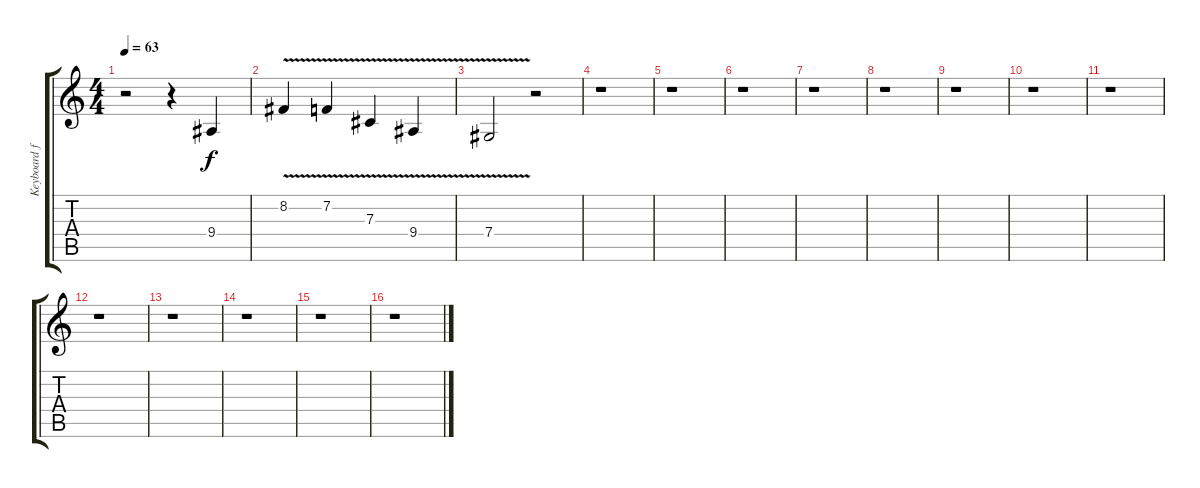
\track ("Keyboard fill" "Keyboard f") {instrument synthvoice}
\staff {score tabs}
\tuning (Eb4 Bb3 Gb3 Db3 Ab2 Eb2) {hide}
\ts (4 4)
\tempo 63
\clef g2
\ks c
r.2{dy f} r.4 9.4.4 |
8.2{v}.4 7.2{v}.4 7.3{v}.4 9.4{v}.4 |
7.4{v}.2 r.2 |
r.1 |
r.1 |
r.1 |
r.1 |
r.1 |
r.1 |
r.1 |
r.1 |
r.1 |
r.1 |
r.1 |
r.1 |
r.1
